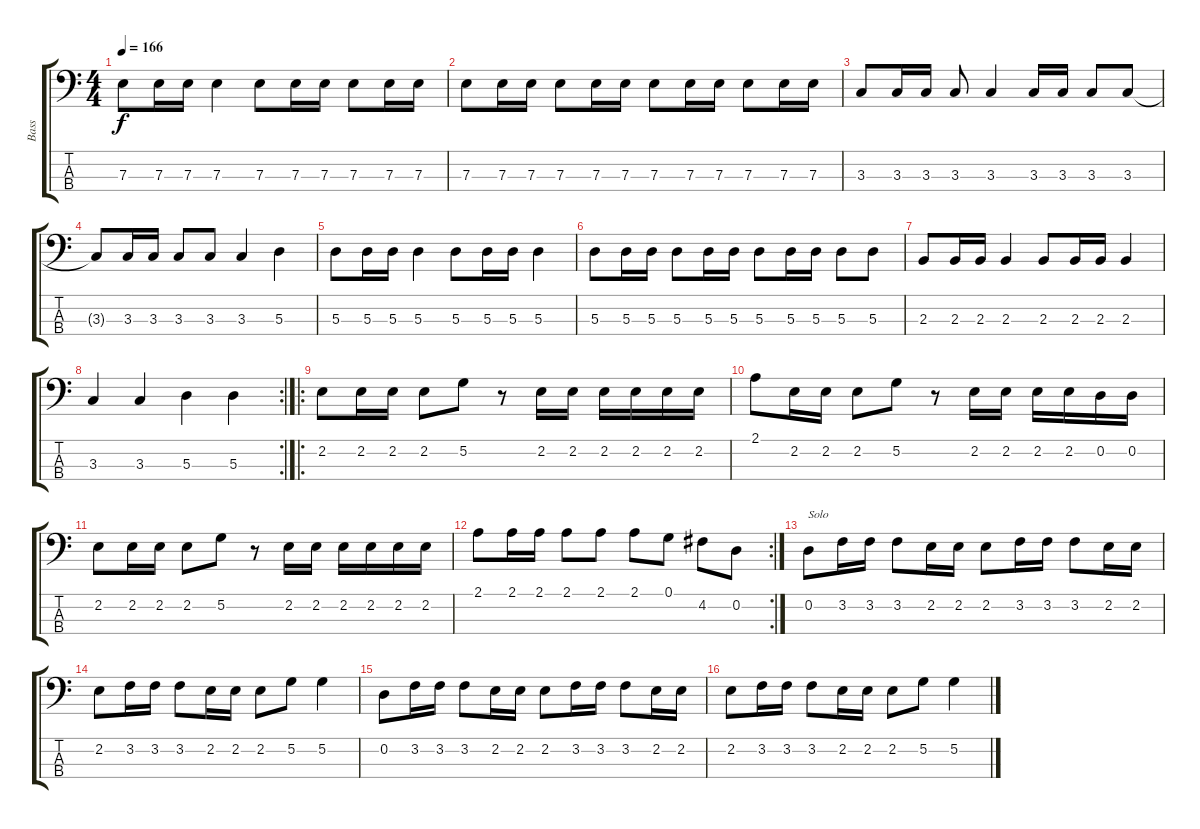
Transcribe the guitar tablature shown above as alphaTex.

\track ("Bass" "Bass") {instrument electricbassfinger}
\staff {score tabs}
\tuning (G2 D2 A1 E1) {hide}
\ts (4 4)
\tempo 166
\clef f4
\ks c
7.3.8{dy f} 7.3.16 7.3.16 7.3.4 7.3.8 7.3.16 7.3.16 7.3.8 7.3.16 7.3.16 |
7.3.8 7.3.16 7.3.16 7.3.8 7.3.16 7.3.16 7.3.8 7.3.16 7.3.16 7.3.8 7.3.16 7.3.16 |
3.3.8 3.3.16 3.3.16 3.3.8 3.3.4 3.3.16 3.3.16 3.3.8 3.3.8 |
3.3{t}.8 3.3.16 3.3.16 3.3.8 3.3.8 3.3.4 5.3.4 |
5.3.8 5.3.16 5.3.16 5.3.4 5.3.8 5.3.16 5.3.16 5.3.4 |
5.3.8 5.3.16 5.3.16 5.3.8 5.3.16 5.3.16 5.3.8 5.3.16 5.3.16 5.3.8 5.3.8 |
2.3.8 2.3.16 2.3.16 2.3.4 2.3.8 2.3.16 2.3.16 2.3.4 |
\rc 2
3.3.4 3.3.4 5.3.4 5.3.4 |
\ro
2.2.8 2.2.16 2.2.16 2.2.8 5.2.8 r.8 2.2.16 2.2.16 2.2.16 2.2.16 2.2.16 2.2.16 |
2.1.8 2.2.16 2.2.16 2.2.8 5.2.8 r.8 2.2.16 2.2.16 2.2.16 2.2.16 0.2.16 0.2.16 |
2.2.8 2.2.16 2.2.16 2.2.8 5.2.8 r.8 2.2.16 2.2.16 2.2.16 2.2.16 2.2.16 2.2.16 |
\rc 2
2.1.8 2.1.16 2.1.16 2.1.8 2.1.8 2.1.8 0.1.8 4.2.8 0.2.8 |
0.2.8{txt "Solo"} 3.2.16 3.2.16 3.2.8 2.2.16 2.2.16 2.2.8 3.2.16 3.2.16 3.2.8 2.2.16 2.2.16 |
2.2.8 3.2.16 3.2.16 3.2.8 2.2.16 2.2.16 2.2.8 5.2.8 5.2.4 |
0.2.8 3.2.16 3.2.16 3.2.8 2.2.16 2.2.16 2.2.8 3.2.16 3.2.16 3.2.8 2.2.16 2.2.16 |
2.2.8 3.2.16 3.2.16 3.2.8 2.2.16 2.2.16 2.2.8 5.2.8 5.2.4
